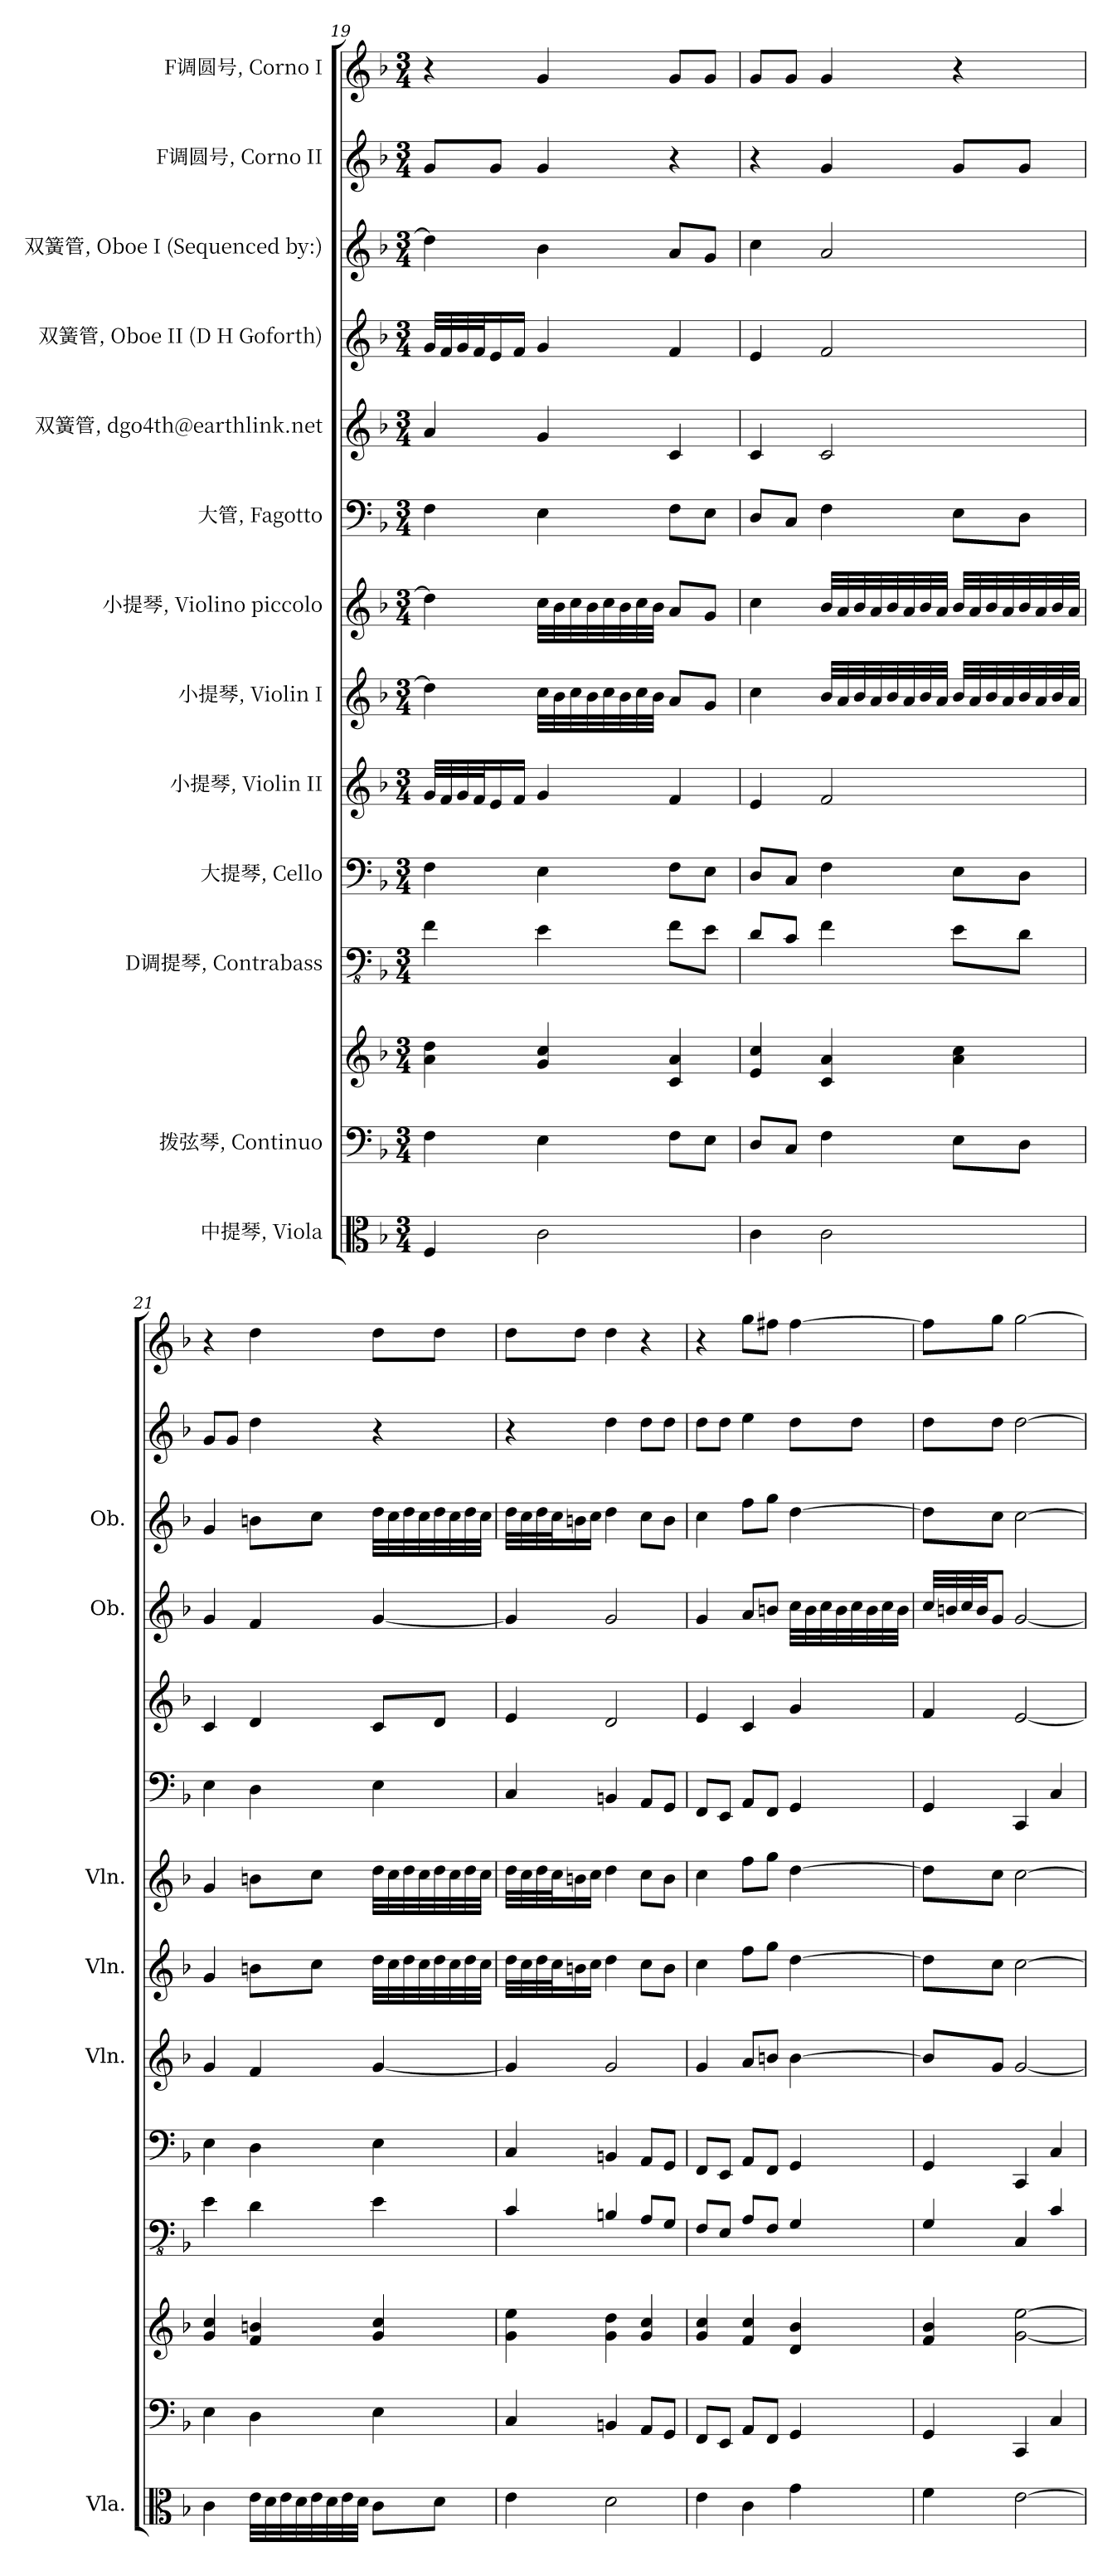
**kern	**kern	**kern	**kern	**kern	**kern	**kern	**kern	**kern	**kern	**kern	**kern	**kern	**kern
*part13	*part12	*part12	*part11	*part10	*part9	*part8	*part7	*part6	*part5	*part4	*part3	*part2	*part1
*staff14	*staff13	*staff12	*staff11	*staff10	*staff9	*staff8	*staff7	*staff6	*staff5	*staff4	*staff3	*staff2	*staff1
*I"中提琴, Viola	*I"拨弦琴, Continuo	*	*I"D调提琴, Contrabass	*I"大提琴, Cello	*I"小提琴, Violin II	*I"小提琴, Violin I	*I"小提琴, Violino piccolo	*I"大管, Fagotto	*I"双簧管, dgo4th@earthlink.net	*I"双簧管, Oboe II (D H Goforth)	*I"双簧管, Oboe I (Sequenced by:)	*I"F调圆号, Corno II	*I"F调圆号, Corno I
*I'Vla.	*	*	*	*	*I'Vln.	*I'Vln.	*I'Vln.	*	*	*I'Ob.	*I'Ob.	*	*
!!LO:PB:g=z
*clefC3	*clefF4	*clefG2	*clefFv4	*clefF4	*clefG2	*clefG2	*clefG2	*clefF4	*clefG2	*clefG2	*clefG2	*clefG2	*clefG2
*	*	*	*ITrd7c12	*	*	*	*	*	*	*	*	*ITrd4c7	*ITrd4c7
*k[b-]	*k[b-]	*k[b-]	*k[b-]	*k[b-]	*k[b-]	*k[b-]	*k[b-]	*k[b-]	*k[b-]	*k[b-]	*k[b-]	*k[b-e-]	*k[b-e-]
*M3/4	*M3/4	*M3/4	*M3/4	*M3/4	*M3/4	*M3/4	*M3/4	*M3/4	*M3/4	*M3/4	*M3/4	*M3/4	*M3/4
=19	=19	=19	=19	=19	=19	=19	=19	=19	=19	=19	=19	=19	=19
4F/	4F\	4a\ 4dd\	4FF\	4F\	32g/LLL	4dd\]	4dd\]	4F\	4a/	32g/LLL	4dd\]	8c/L	4r
.	.	.	.	.	32f/	.	.	.	.	32f/	.	.	.
.	.	.	.	.	32g/	.	.	.	.	32g/	.	.	.
.	.	.	.	.	32f/J	.	.	.	.	32f/J	.	.	.
.	.	.	.	.	16e/	.	.	.	.	16e/	.	8c/J	.
.	.	.	.	.	16f/JJ	.	.	.	.	16f/JJ	.	.	.
2c\	4E\	4g/ 4cc/	4EE\	4E\	4g/	32cc\LLL	32cc\LLL	4E\	4g/	4g/	4b-\	4c/	4c/
.	.	.	.	.	.	32b-\	32b-\	.	.	.	.	.	.
.	.	.	.	.	.	32cc\	32cc\	.	.	.	.	.	.
.	.	.	.	.	.	32b-\	32b-\	.	.	.	.	.	.
.	.	.	.	.	.	32cc\	32cc\	.	.	.	.	.	.
.	.	.	.	.	.	32b-\	32b-\	.	.	.	.	.	.
.	.	.	.	.	.	32cc\	32cc\	.	.	.	.	.	.
.	.	.	.	.	.	32b-\JJJ	32b-\JJJ	.	.	.	.	.	.
.	8F\L	4c/ 4a/	8FF\L	8F\L	4f/	8a/L	8a/L	8F\L	4c/	4f/	8a/L	4r	8c/L
.	8E\J	.	8EE\J	8E\J	.	8g/J	8g/J	8E\J	.	.	8g/J	.	8c/J
=20	=20	=20	=20	=20	=20	=20	=20	=20	=20	=20	=20	=20	=20
4c\	8D/L	4e/ 4cc/	8DD/L	8D/L	4e/	4cc\	4cc\	8D/L	4c/	4e/	4cc\	4r	8c/L
.	8C/J	.	8CC/J	8C/J	.	.	.	8C/J	.	.	.	.	8c/J
2c\	4F\	4c/ 4a/	4FF\	4F\	2f/	32b-/LLL	32b-/LLL	4F\	2c/	2f/	2a/	4c/	4c/
.	.	.	.	.	.	32a/	32a/	.	.	.	.	.	.
.	.	.	.	.	.	32b-/	32b-/	.	.	.	.	.	.
.	.	.	.	.	.	32a/	32a/	.	.	.	.	.	.
.	.	.	.	.	.	32b-/	32b-/	.	.	.	.	.	.
.	.	.	.	.	.	32a/	32a/	.	.	.	.	.	.
.	.	.	.	.	.	32b-/	32b-/	.	.	.	.	.	.
.	.	.	.	.	.	32a/JJJ	32a/JJJ	.	.	.	.	.	.
.	8E\L	4a\ 4cc\	8EE\L	8E\L	.	32b-/LLL	32b-/LLL	8E\L	.	.	.	8c/L	4r
.	.	.	.	.	.	32a/	32a/	.	.	.	.	.	.
.	.	.	.	.	.	32b-/	32b-/	.	.	.	.	.	.
.	.	.	.	.	.	32a/	32a/	.	.	.	.	.	.
.	8D\J	.	8DD\J	8D\J	.	32b-/	32b-/	8D\J	.	.	.	8c/J	.
.	.	.	.	.	.	32a/	32a/	.	.	.	.	.	.
.	.	.	.	.	.	32b-/	32b-/	.	.	.	.	.	.
.	.	.	.	.	.	32a/JJJ	32a/JJJ	.	.	.	.	.	.
!!LO:PB:g=z
=21	=21	=21	=21	=21	=21	=21	=21	=21	=21	=21	=21	=21	=21
4c\	4E\	4g/ 4cc/	4EE\	4E\	4g/	4g/	4g/	4E\	4c/	4g/	4g/	8c/L	4r
.	.	.	.	.	.	.	.	.	.	.	.	8c/J	.
32e\LLL	4D\	4f/ 4bn/	4DD\	4D\	4f/	8bn\L	8bn\L	4D\	4d/	4f/	8bn\L	4g\	4g\
32d\	.	.	.	.	.	.	.	.	.	.	.	.	.
32e\	.	.	.	.	.	.	.	.	.	.	.	.	.
32d\	.	.	.	.	.	.	.	.	.	.	.	.	.
32e\	.	.	.	.	.	8cc\J	8cc\J	.	.	.	8cc\J	.	.
32d\	.	.	.	.	.	.	.	.	.	.	.	.	.
32e\	.	.	.	.	.	.	.	.	.	.	.	.	.
32d\JJJ	.	.	.	.	.	.	.	.	.	.	.	.	.
8c\L	4E\	4g/ 4cc/	4EE\	4E\	[4g/	32dd\LLL	32dd\LLL	4E\	8c/L	[4g/	32dd\LLL	4r	8g\L
.	.	.	.	.	.	32cc\	32cc\	.	.	.	32cc\	.	.
.	.	.	.	.	.	32dd\	32dd\	.	.	.	32dd\	.	.
.	.	.	.	.	.	32cc\	32cc\	.	.	.	32cc\	.	.
8d\J	.	.	.	.	.	32dd\	32dd\	.	8d/J	.	32dd\	.	8g\J
.	.	.	.	.	.	32cc\	32cc\	.	.	.	32cc\	.	.
.	.	.	.	.	.	32dd\	32dd\	.	.	.	32dd\	.	.
.	.	.	.	.	.	32cc\JJJ	32cc\JJJ	.	.	.	32cc\JJJ	.	.
=22	=22	=22	=22	=22	=22	=22	=22	=22	=22	=22	=22	=22	=22
4e\	4C/	4g\ 4ee\	4CC/	4C/	4g/]	32dd\LLL	32dd\LLL	4C/	4e/	4g/]	32dd\LLL	4r	8g\L
.	.	.	.	.	.	32cc\	32cc\	.	.	.	32cc\	.	.
.	.	.	.	.	.	32dd\	32dd\	.	.	.	32dd\	.	.
.	.	.	.	.	.	32cc\J	32cc\J	.	.	.	32cc\J	.	.
.	.	.	.	.	.	16bn\	16bn\	.	.	.	16bn\	.	8g\J
.	.	.	.	.	.	16cc\JJ	16cc\JJ	.	.	.	16cc\JJ	.	.
2d\	4BBn/	4g\ 4dd\	4BBBn/	4BBn/	2g/	4dd\	4dd\	4BBn/	2d/	2g/	4dd\	4g\	4g\
.	8AA/L	4g/ 4cc/	8AAA/L	8AA/L	.	8cc\L	8cc\L	8AA/L	.	.	8cc\L	8g\L	4r
.	8GG/J	.	8GGG/J	8GG/J	.	8b\J	8b\J	8GG/J	.	.	8b\J	8g\J	.
=23	=23	=23	=23	=23	=23	=23	=23	=23	=23	=23	=23	=23	=23
4e\	8FF/L	4g/ 4cc/	8FFF/L	8FF/L	4g/	4cc\	4cc\	8FF/L	4e/	4g/	4cc\	8g\L	4r
.	8EE/J	.	8EEE/J	8EE/J	.	.	.	8EE/J	.	.	.	8g\J	.
4c\	8AA/L	4f/ 4cc/	8AAA/L	8AA/L	8a/L	8ff\L	8ff\L	8AA/L	4c/	8a/L	8ff\L	4a\	8cc\L
.	8FF/J	.	8FFF/J	8FF/J	8bn/J	8gg\J	8gg\J	8FF/J	.	8bn/J	8gg\J	.	8bn\J
4g\	4GG/	4d/ 4b-/	4GGG/	4GG/	[4b\	[4dd\	[4dd\	4GG/	4g/	32cc\LLL	[4dd\	8g\L	[4b\
.	.	.	.	.	.	.	.	.	.	32b\	.	.	.
.	.	.	.	.	.	.	.	.	.	32cc\	.	.	.
.	.	.	.	.	.	.	.	.	.	32b\	.	.	.
.	.	.	.	.	.	.	.	.	.	32cc\	.	8g\J	.
.	.	.	.	.	.	.	.	.	.	32b\	.	.	.
.	.	.	.	.	.	.	.	.	.	32cc\	.	.	.
.	.	.	.	.	.	.	.	.	.	32b\JJJ	.	.	.
!!LO:PB:g=z
=24	=24	=24	=24	=24	=24	=24	=24	=24	=24	=24	=24	=24	=24
4f\	4GG/	4f/ 4b-/	4GGG/	4GG/	8b/L]	8dd\L]	8dd\L]	4GG/	4f/	32cc/LLL	8dd\L]	8g\L	8b\L]
.	.	.	.	.	.	.	.	.	.	32bn/	.	.	.
.	.	.	.	.	.	.	.	.	.	32cc/	.	.	.
.	.	.	.	.	.	.	.	.	.	32b/JJ	.	.	.
.	.	.	.	.	8g/J	8cc\J	8cc\J	.	.	8g/J	8cc\J	8g\J	8cc\J
[2e\	4CC/	[2g\ [2ee\	4CCC/	4CC/	[2g/	[2cc\	[2cc\	4CC/	[2e/	[2g/	[2cc\	[2g\	[2cc\
.	4C/	.	4CC/	4C/	.	.	.	4C/	.	.	.	.	.
=	=	=	=	=	=	=	=	=	=	=	=	=	=
*-	*-	*-	*-	*-	*-	*-	*-	*-	*-	*-	*-	*-	*-
